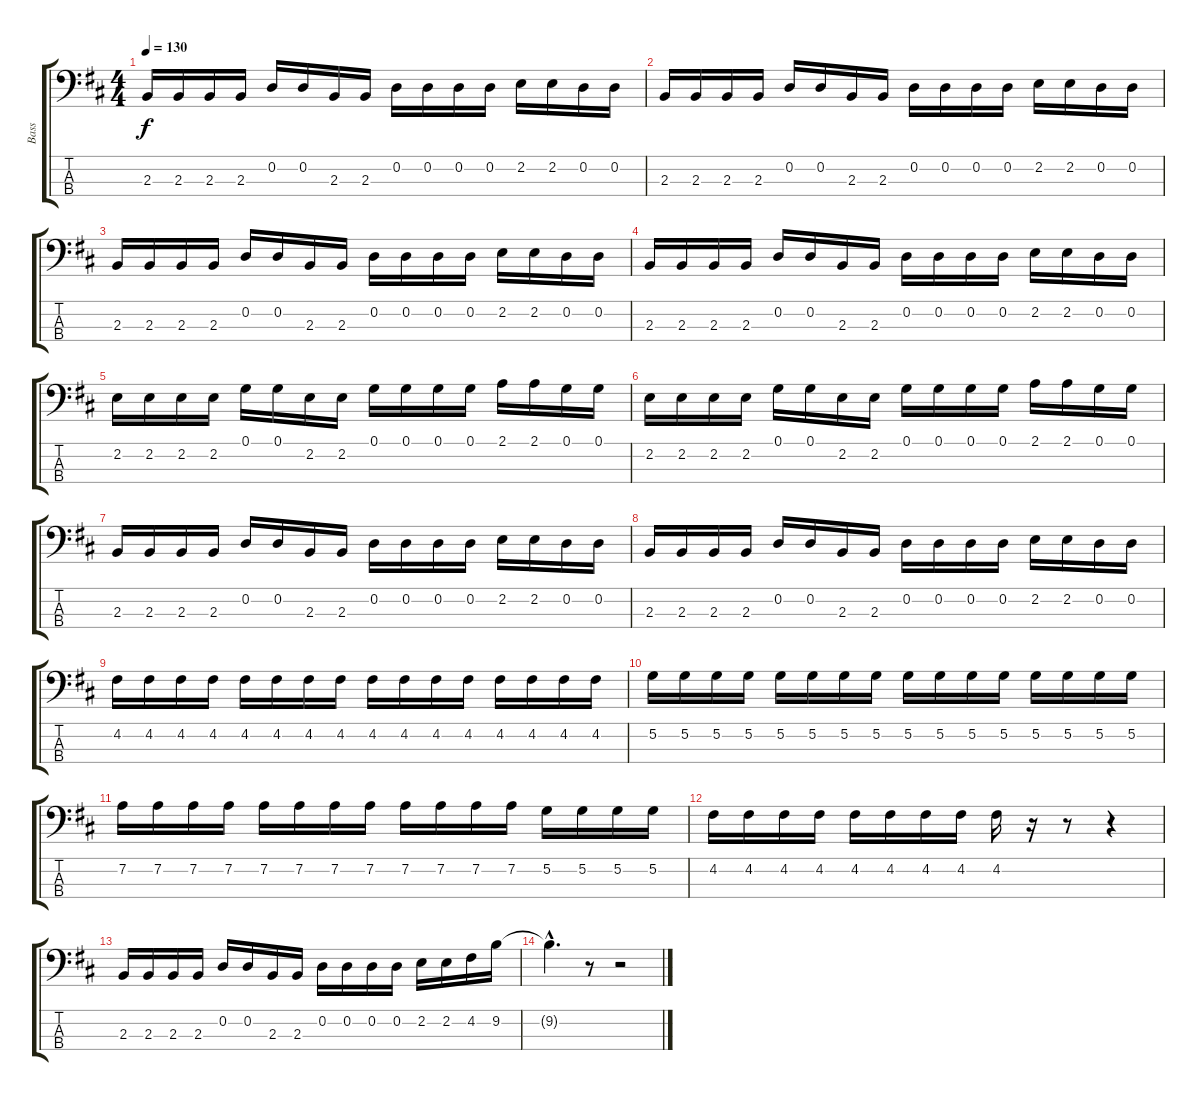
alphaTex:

\track ("Bass" "Bass") {instrument electricbassfinger}
\staff {score tabs}
\tuning (G2 D2 A1 E1) {hide}
\ts (4 4)
\tempo 130
\clef f4
\ks d
2.3.16{dy f} 2.3.16 2.3.16 2.3.16 0.2.16 0.2.16 2.3.16 2.3.16 0.2.16 0.2.16 0.2.16 0.2.16 2.2.16 2.2.16 0.2.16 0.2.16 |
2.3.16 2.3.16 2.3.16 2.3.16 0.2.16 0.2.16 2.3.16 2.3.16 0.2.16 0.2.16 0.2.16 0.2.16 2.2.16 2.2.16 0.2.16 0.2.16 |
2.3.16 2.3.16 2.3.16 2.3.16 0.2.16 0.2.16 2.3.16 2.3.16 0.2.16 0.2.16 0.2.16 0.2.16 2.2.16 2.2.16 0.2.16 0.2.16 |
2.3.16 2.3.16 2.3.16 2.3.16 0.2.16 0.2.16 2.3.16 2.3.16 0.2.16 0.2.16 0.2.16 0.2.16 2.2.16 2.2.16 0.2.16 0.2.16 |
2.2.16 2.2.16 2.2.16 2.2.16 0.1.16 0.1.16 2.2.16 2.2.16 0.1.16 0.1.16 0.1.16 0.1.16 2.1.16 2.1.16 0.1.16 0.1.16 |
2.2.16 2.2.16 2.2.16 2.2.16 0.1.16 0.1.16 2.2.16 2.2.16 0.1.16 0.1.16 0.1.16 0.1.16 2.1.16 2.1.16 0.1.16 0.1.16 |
2.3.16 2.3.16 2.3.16 2.3.16 0.2.16 0.2.16 2.3.16 2.3.16 0.2.16 0.2.16 0.2.16 0.2.16 2.2.16 2.2.16 0.2.16 0.2.16 |
2.3.16 2.3.16 2.3.16 2.3.16 0.2.16 0.2.16 2.3.16 2.3.16 0.2.16 0.2.16 0.2.16 0.2.16 2.2.16 2.2.16 0.2.16 0.2.16 |
4.2.16 4.2.16 4.2.16 4.2.16 4.2.16 4.2.16 4.2.16 4.2.16 4.2.16 4.2.16 4.2.16 4.2.16 4.2.16 4.2.16 4.2.16 4.2.16 |
5.2.16 5.2.16 5.2.16 5.2.16 5.2.16 5.2.16 5.2.16 5.2.16 5.2.16 5.2.16 5.2.16 5.2.16 5.2.16 5.2.16 5.2.16 5.2.16 |
7.2.16 7.2.16 7.2.16 7.2.16 7.2.16 7.2.16 7.2.16 7.2.16 7.2.16 7.2.16 7.2.16 7.2.16 5.2.16 5.2.16 5.2.16 5.2.16 |
4.2.16 4.2.16 4.2.16 4.2.16 4.2.16 4.2.16 4.2.16 4.2.16 4.2.16 r.16 r.8 r.4 |
2.3.16 2.3.16 2.3.16 2.3.16 0.2.16 0.2.16 2.3.16 2.3.16 0.2.16 0.2.16 0.2.16 0.2.16 2.2.16 2.2.16 4.2.16 9.2.16 |
9.2{hac t}.4{d} r.8 r.2
